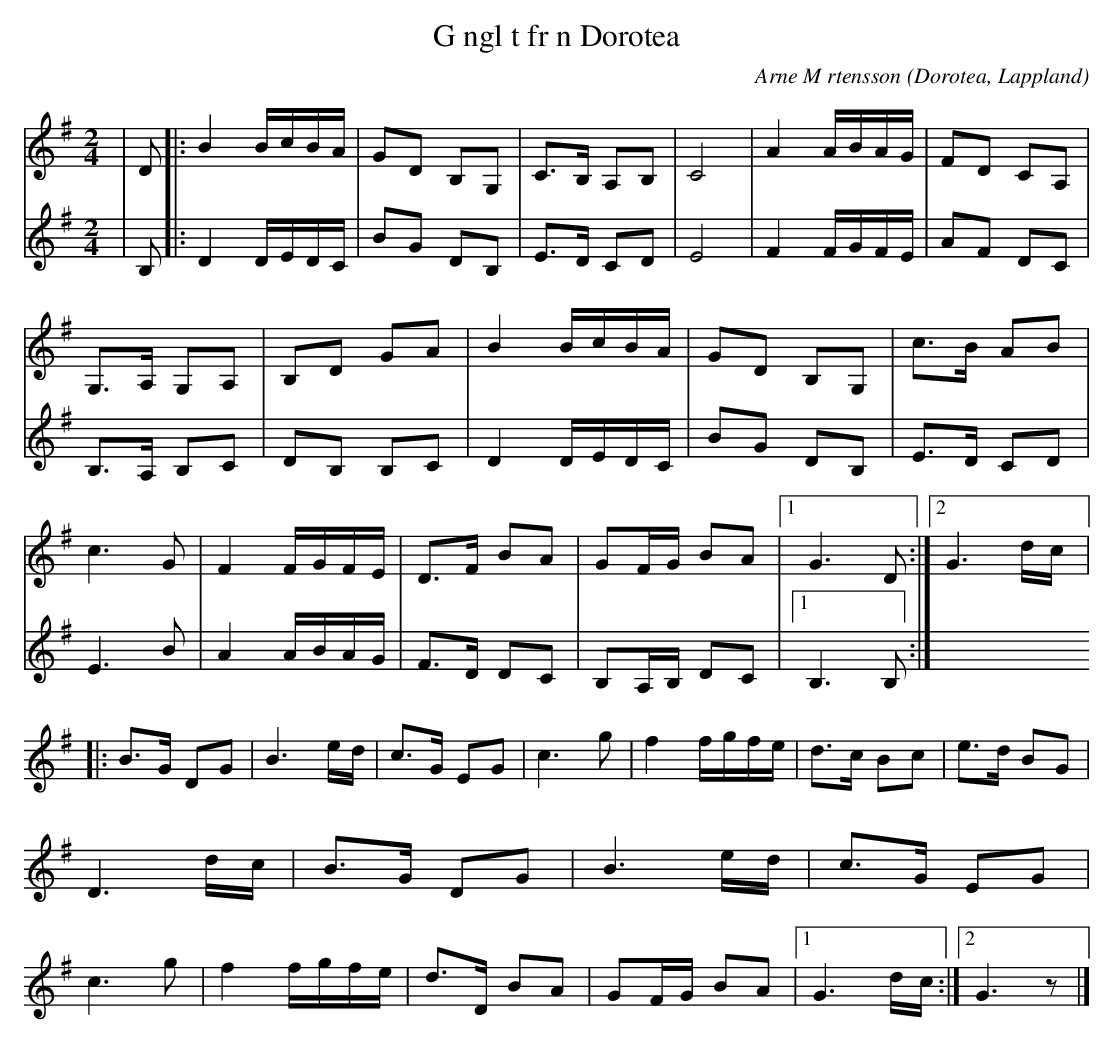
X:1
T:G ngl t fr n Dorotea
O:Dorotea, Lappland
C:Arne M rtensson
M:2/4
L:1/16
K:G
V:1
| D2 |: B4 BcBA | G2D2 B,2G,2 | C3B, A,2B,2| C8 | A4 ABAG | F2D2 C2A,2 | G,3A, G,2A,2 | B,2D2 G2A2 | B4 BcBA | G2D2 B,2G,2 | c3B A2B2 | c6 G2 | F4 FGFE | D3F B2A2| G2FG B2A2 |1 G6 D2:|2 G6 dc |: B3G D2G2 | B6 ed | c3G E2G2 | c6 g2 | f4 fgfe | d3c B2c2 | e3d B2G2 | D6 dc | B3G D2G2 | B6 ed | c3G E2G2 | c6 g2 | f4 fgfe | d3D B2A2 | G2FG B2A2 |1 G6 dc :|2 G6 z2 |]
V:2
| B,2|: D4 DEDC | B2G2 D2B,2 | E3D C2D2 | E8 | F4 FGFE | A2F2 D2C2 | B,3A, B,2C2 | D2B,2 B,2C2 | D4 DEDC | B2G2 D2B,2 | E3D C2D2 | E6 B2 | A4 ABAG | F3D D2C2 | B,2A,B, D2C2 |1 B,6 B,2 :|
